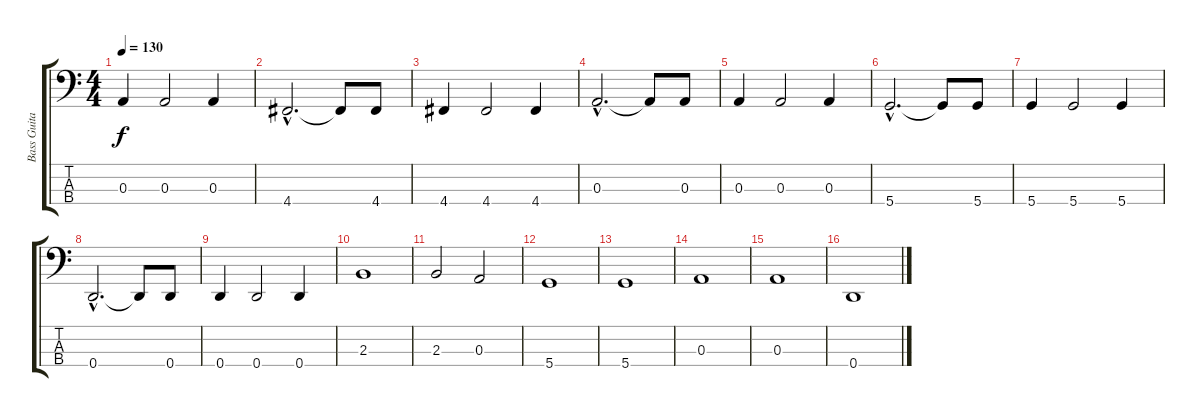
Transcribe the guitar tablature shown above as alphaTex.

\track ("Bass Guitar" "Bass Guita") {instrument electricbassfinger}
\staff {score tabs}
\tuning (G2 D2 A1 D1) {hide}
\ts (4 4)
\tempo 130
\clef f4
\ks c
0.3.4{dy f} 0.3.2 0.3.4 |
4.4{hac}.2{d} 4.4{t}.8 4.4.8 |
4.4.4 4.4.2 4.4.4 |
0.3{hac}.2{d} 0.3{t}.8 0.3.8 |
0.3.4 0.3.2 0.3.4 |
5.4{hac}.2{d} 5.4{t}.8 5.4.8 |
5.4.4 5.4.2 5.4.4 |
0.4{hac}.2{d} 0.4{t}.8 0.4.8 |
0.4.4 0.4.2 0.4.4 |
2.3.1 |
2.3.2 0.3.2 |
5.4.1 |
5.4.1 |
0.3.1 |
0.3.1 |
0.4.1
